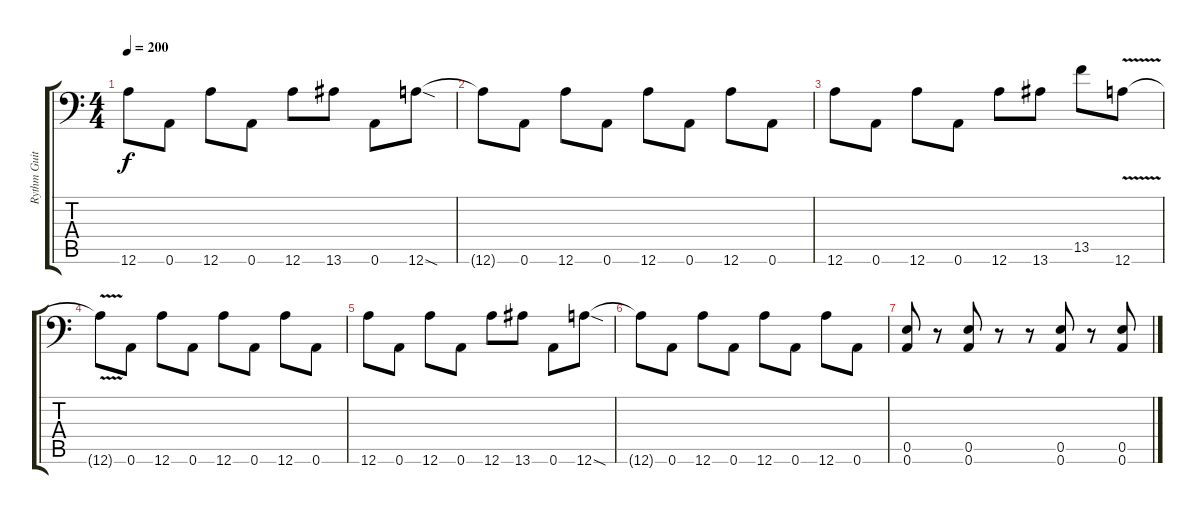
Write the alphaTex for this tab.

\track ("Rythm Guitar" "Rythm Guit") {instrument distortionguitar}
\staff {score tabs}
\tuning (B3 Gb3 D3 A2 E2 A1) {hide}
\ts (4 4)
\tempo 200
\clef f4
\ks c
12.6.8{dy f} 0.6.8 12.6.8 0.6.8 12.6.8 13.6.8 0.6.8 12.6{sod}.8 |
12.6{t}.8 0.6.8 12.6.8 0.6.8 12.6.8 0.6.8 12.6.8 0.6.8 |
12.6.8 0.6.8 12.6.8 0.6.8 12.6.8 13.6.8 13.5.8 12.6{v}.8 |
12.6{t}.8 0.6.8 12.6.8 0.6.8 12.6.8 0.6.8 12.6.8 0.6.8 |
12.6.8 0.6.8 12.6.8 0.6.8 12.6.8 13.6.8 0.6.8 12.6{sod}.8 |
12.6{t}.8 0.6.8 12.6.8 0.6.8 12.6.8 0.6.8 12.6.8 0.6.8 |
(0.5 0.6).8 r.8 (0.5 0.6).8 r.8 r.8 (0.5 0.6).8 r.8 (0.5 0.6).8
